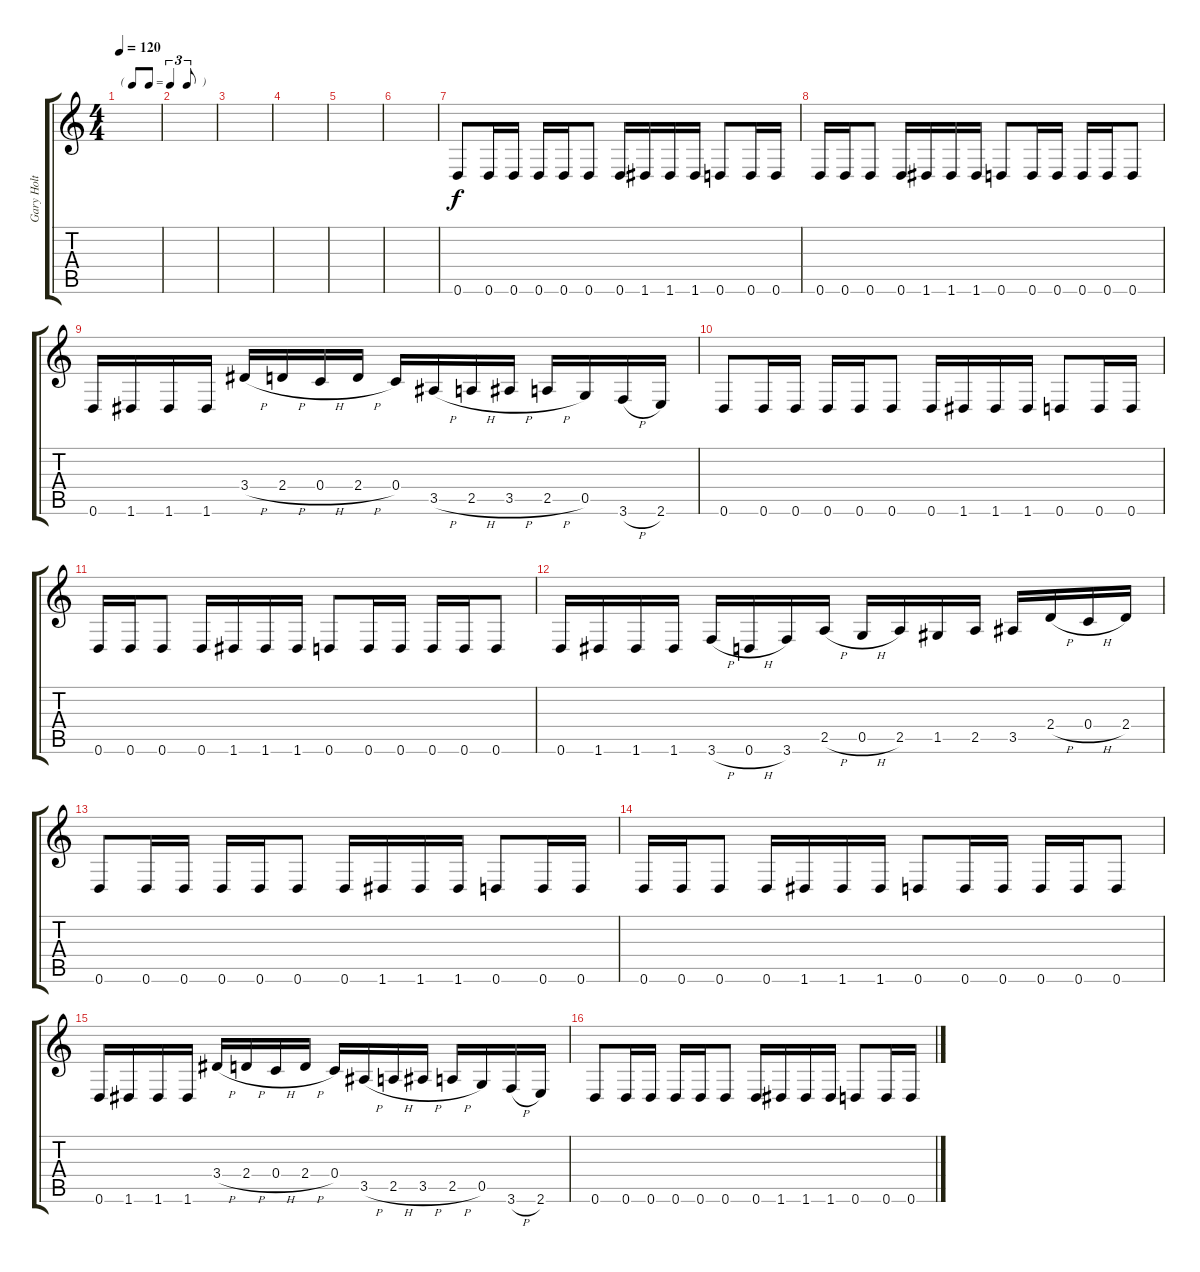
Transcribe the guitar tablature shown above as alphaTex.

\track ("Gary Holt" "Gary Holt") {instrument distortionguitar}
\staff {score tabs}
\tuning (D4 A3 F3 C3 G2 D2) {hide}
\ts (4 4)
\tf triplet8th
\tempo 120
\clef g2
\ks c
|
|
|
|
|
|
0.6.8 0.6.16 0.6.16 0.6.16 0.6.16 0.6.8 0.6.16 1.6.16 1.6.16 1.6.16 0.6.8 0.6.16 0.6.16 |
0.6.16 0.6.16 0.6.8 0.6.16 1.6.16 1.6.16 1.6.16 0.6.8 0.6.16 0.6.16 0.6.16 0.6.16 0.6.8 |
0.6.16 1.6.16 1.6.16 1.6.16 3.4{h}.16 2.4{h}.16 0.4{h}.16 2.4{h}.16 0.4.16 3.5{h}.16 2.5{h}.16 3.5{h}.16 2.5{h}.16 0.5.16 3.6{h}.16 2.6.16 |
0.6.8 0.6.16 0.6.16 0.6.16 0.6.16 0.6.8 0.6.16 1.6.16 1.6.16 1.6.16 0.6.8 0.6.16 0.6.16 |
0.6.16 0.6.16 0.6.8 0.6.16 1.6.16 1.6.16 1.6.16 0.6.8 0.6.16 0.6.16 0.6.16 0.6.16 0.6.8 |
0.6.16 1.6.16 1.6.16 1.6.16 3.6{h}.16 0.6{h}.16 3.6.16 2.5{h}.16 0.5{h}.16 2.5.16 1.5.16 2.5.16 3.5.16 2.4{h}.16 0.4{h}.16 2.4.16 |
0.6.8 0.6.16 0.6.16 0.6.16 0.6.16 0.6.8 0.6.16 1.6.16 1.6.16 1.6.16 0.6.8 0.6.16 0.6.16 |
0.6.16 0.6.16 0.6.8 0.6.16 1.6.16 1.6.16 1.6.16 0.6.8 0.6.16 0.6.16 0.6.16 0.6.16 0.6.8 |
0.6.16 1.6.16 1.6.16 1.6.16 3.4{h}.16 2.4{h}.16 0.4{h}.16 2.4{h}.16 0.4.16 3.5{h}.16 2.5{h}.16 3.5{h}.16 2.5{h}.16 0.5.16 3.6{h}.16 2.6.16 |
0.6.8 0.6.16 0.6.16 0.6.16 0.6.16 0.6.8 0.6.16 1.6.16 1.6.16 1.6.16 0.6.8 0.6.16 0.6.16
